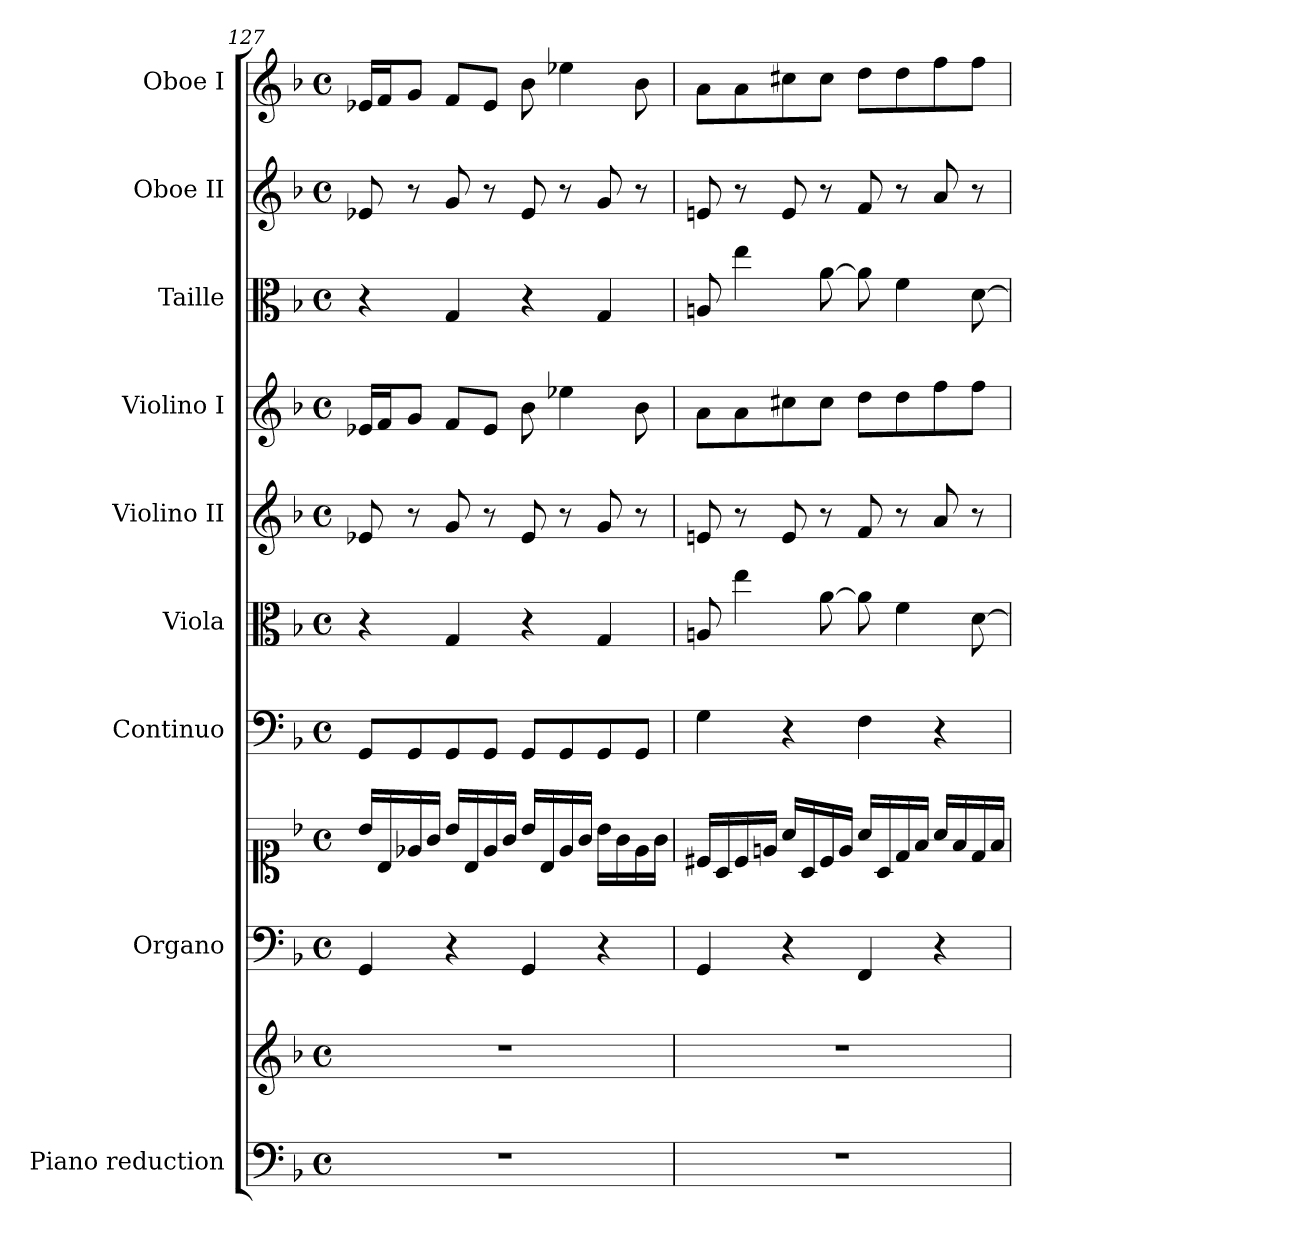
**kern	**kern	**kern	**kern	**kern	**kern	**kern	**kern	**kern	**kern	**kern
*part9	*part9	*part8	*part8	*part7	*part6	*part5	*part4	*part3	*part2	*part1
*staff11	*staff10	*staff9	*staff8	*staff7	*staff6	*staff5	*staff4	*staff3	*staff2	*staff1
*I"Piano reduction	*	*I"Organo	*	*I"Continuo	*I"Viola	*I"Violino II	*I"Violino I	*I"Taille	*I"Oboe II	*I"Oboe I
*I'Pno	*	*	*	*	*I'Vla	*I'Vln	*I'Vln	*	*I'Ob	*I'Ob
*clefF4	*clefG2	*clefF4	*clefC1	*clefF4	*clefC3	*clefG2	*clefG2	*clefC3	*clefG2	*clefG2
*k[b-]	*k[b-]	*k[b-]	*k[b-]	*k[b-]	*k[b-]	*k[b-]	*k[b-]	*k[b-]	*k[b-]	*k[b-]
*M4/4	*M4/4	*M4/4	*M4/4	*M4/4	*M4/4	*M4/4	*M4/4	*M4/4	*M4/4	*M4/4
*met(c)	*met(c)	*met(c)	*met(c)	*met(c)	*met(c)	*met(c)	*met(c)	*met(c)	*met(c)	*met(c)
=127	=127	=127	=127	=127	=127	=127	=127	=127	=127	=127
1r	1r	4GG/	16b-/LL	8GG/L	4r	8e-X/	16e-X/LL	4r	8e-X/	16e-X/LL
.	.	.	16B-/	.	.	.	16f/J	.	.	16f/J
.	.	.	16e-X/	8GG/	.	8r	8g/J	.	8r	8g/J
.	.	.	16g/JJ	.	.	.	.	.	.	.
.	.	4r	16b-/LL	8GG/	4G/	8g/	8f/L	4G/	8g/	8f/L
.	.	.	16B-/	.	.	.	.	.	.	.
.	.	.	16e-/	8GG/J	.	8r	8e-/J	.	8r	8e-/J
.	.	.	16g/JJ	.	.	.	.	.	.	.
.	.	4GG/	16b-/LL	8GG/L	4r	8e-/	8b-\	4r	8e-/	8b-\
.	.	.	16B-/	.	.	.	.	.	.	.
.	.	.	16e-/	8GG/	.	8r	4ee-X\	.	8r	4ee-X\
.	.	.	16g/JJ	.	.	.	.	.	.	.
.	.	4r	16b-\LL	8GG/	4G/	8g/	.	4G/	8g/	.
.	.	.	16g\	.	.	.	.	.	.	.
.	.	.	16e-\	8GG/J	.	8r	8b-\	.	8r	8b-\
.	.	.	16g\JJ	.	.	.	.	.	.	.
!!LO:PB:g=z
=128	=128	=128	=128	=128	=128	=128	=128	=128	=128	=128
1r	1r	4GG/	16c#X/LL	4G\	8An/	8en/	8a\L	8An/	8en/	8a\L
.	.	.	16A/	.	.	.	.	.	.	.
.	.	.	16c#/	.	4ee\	8r	8a\	4ee\	8r	8a\
.	.	.	16en/JJ	.	.	.	.	.	.	.
.	.	4r	16a/LL	4r	.	8e/	8cc#X\	.	8e/	8cc#X\
.	.	.	16A/	.	.	.	.	.	.	.
.	.	.	16c#/	.	[8a\	8r	8cc#\J	[8a\	8r	8cc#\J
.	.	.	16e/JJ	.	.	.	.	.	.	.
.	.	4FF/	16a/LL	4F\	8a\]	8f/	8dd\L	8a\]	8f/	8dd\L
.	.	.	16A/	.	.	.	.	.	.	.
.	.	.	16d/	.	4f\	8r	8dd\	4f\	8r	8dd\
.	.	.	16f/JJ	.	.	.	.	.	.	.
.	.	4r	16a/LL	4r	.	8a/	8ff\	.	8a/	8ff\
.	.	.	16f/	.	.	.	.	.	.	.
.	.	.	16d/	.	[8d\	8r	8ff\J	[8d\	8r	8ff\J
.	.	.	16f/JJ	.	.	.	.	.	.	.
=	=	=	=	=	=	=	=	=	=	=
*-	*-	*-	*-	*-	*-	*-	*-	*-	*-	*-
